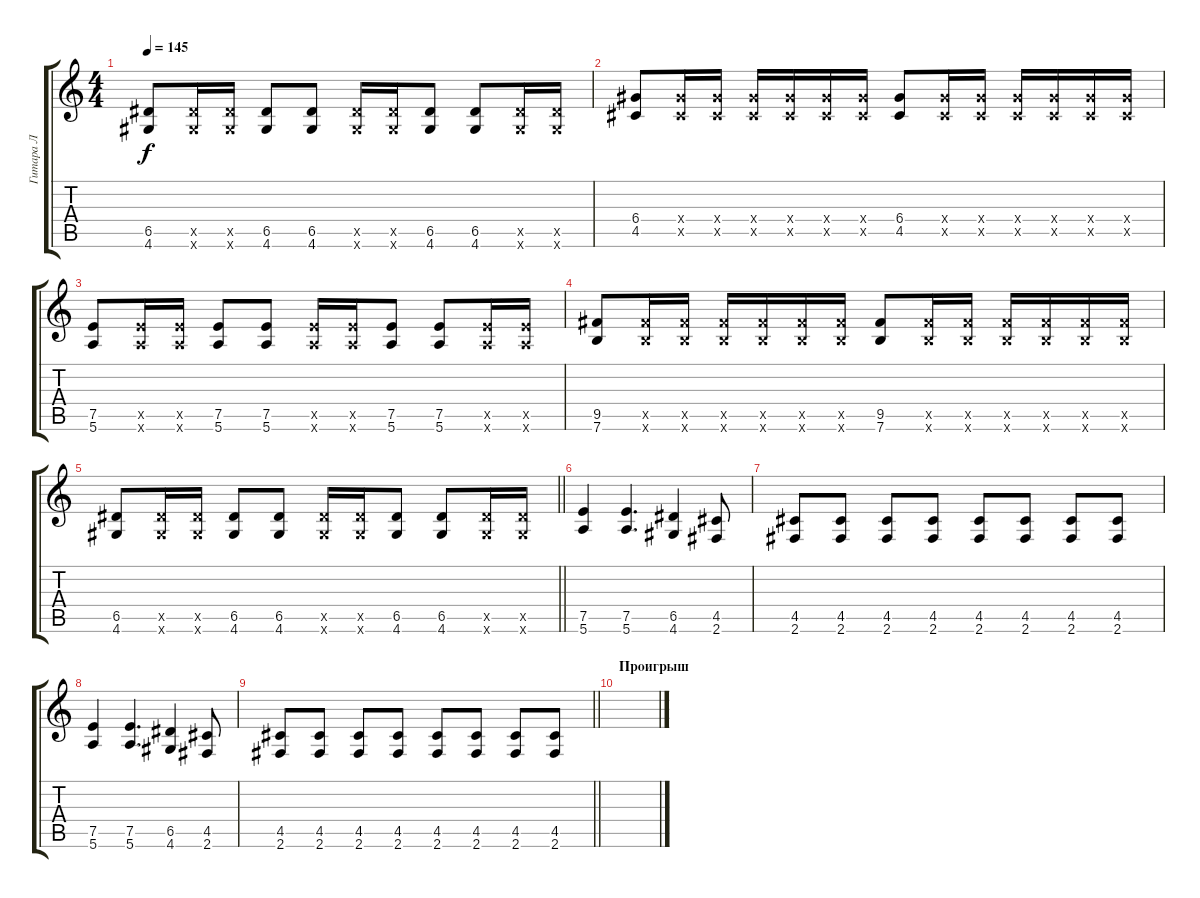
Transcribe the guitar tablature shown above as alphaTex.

\track ("Гитара Л" "Гитара Л") {instrument electricguitarclean}
\staff {score tabs}
\tuning (E4 B3 G3 D3 A2 E2) {hide}
\ts (4 4)
\tempo 145
\clef g2
\ks c
(6.5 4.6).8{dy f} (6.5{x} 4.6{x}).16 (6.5{x} 4.6{x}).16 (6.5 4.6).8 (6.5 4.6).8 (6.5{x} 4.6{x}).16 (6.5{x} 4.6{x}).16 (6.5 4.6).8 (6.5 4.6).8 (6.5{x} 4.6{x}).16 (6.5{x} 4.6{x}).16 |
(6.4 4.5).8 (6.4{x} 4.5{x}).16 (6.4{x} 4.5{x}).16 (6.4{x} 4.5{x}).16 (6.4{x} 4.5{x}).16 (6.4{x} 4.5{x}).16 (6.4{x} 4.5{x}).16 (6.4 4.5).8 (6.4{x} 4.5{x}).16 (6.4{x} 4.5{x}).16 (6.4{x} 4.5{x}).16 (6.4{x} 4.5{x}).16 (6.4{x} 4.5{x}).16 (6.4{x} 4.5{x}).16 |
(7.5 5.6).8 (7.5{x} 5.6{x}).16 (7.5{x} 5.6{x}).16 (7.5 5.6).8 (7.5 5.6).8 (7.5{x} 5.6{x}).16 (7.5{x} 5.6{x}).16 (7.5 5.6).8 (7.5 5.6).8 (7.5{x} 5.6{x}).16 (7.5{x} 5.6{x}).16 |
(9.5 7.6).8 (9.5{x} 7.6{x}).16 (9.5{x} 7.6{x}).16 (9.5{x} 7.6{x}).16 (9.5{x} 7.6{x}).16 (9.5{x} 7.6{x}).16 (9.5{x} 7.6{x}).16 (9.5 7.6).8 (9.5{x} 7.6{x}).16 (9.5{x} 7.6{x}).16 (9.5{x} 7.6{x}).16 (9.5{x} 7.6{x}).16 (9.5{x} 7.6{x}).16 (9.5{x} 7.6{x}).16 |
\barLineRight lightlight
(6.5 4.6).8 (6.5{x} 4.6{x}).16 (6.5{x} 4.6{x}).16 (6.5 4.6).8 (6.5 4.6).8 (6.5{x} 4.6{x}).16 (6.5{x} 4.6{x}).16 (6.5 4.6).8 (6.5 4.6).8 (6.5{x} 4.6{x}).16 (6.5{x} 4.6{x}).16 |
\section ("" " ")
(7.5 5.6).4 (7.5 5.6).4{d} (6.5 4.6).4 (4.5 2.6).8 |
(4.5 2.6).8 (4.5 2.6).8 (4.5 2.6).8 (4.5 2.6).8 (4.5 2.6).8 (4.5 2.6).8 (4.5 2.6).8 (4.5 2.6).8 |
(7.5 5.6).4 (7.5 5.6).4{d} (6.5 4.6).4 (4.5 2.6).8 |
\barLineRight lightlight
(4.5 2.6).8 (4.5 2.6).8 (4.5 2.6).8 (4.5 2.6).8 (4.5 2.6).8 (4.5 2.6).8 (4.5 2.6).8 (4.5 2.6).8 |
\section ("" "Проигрыш")
